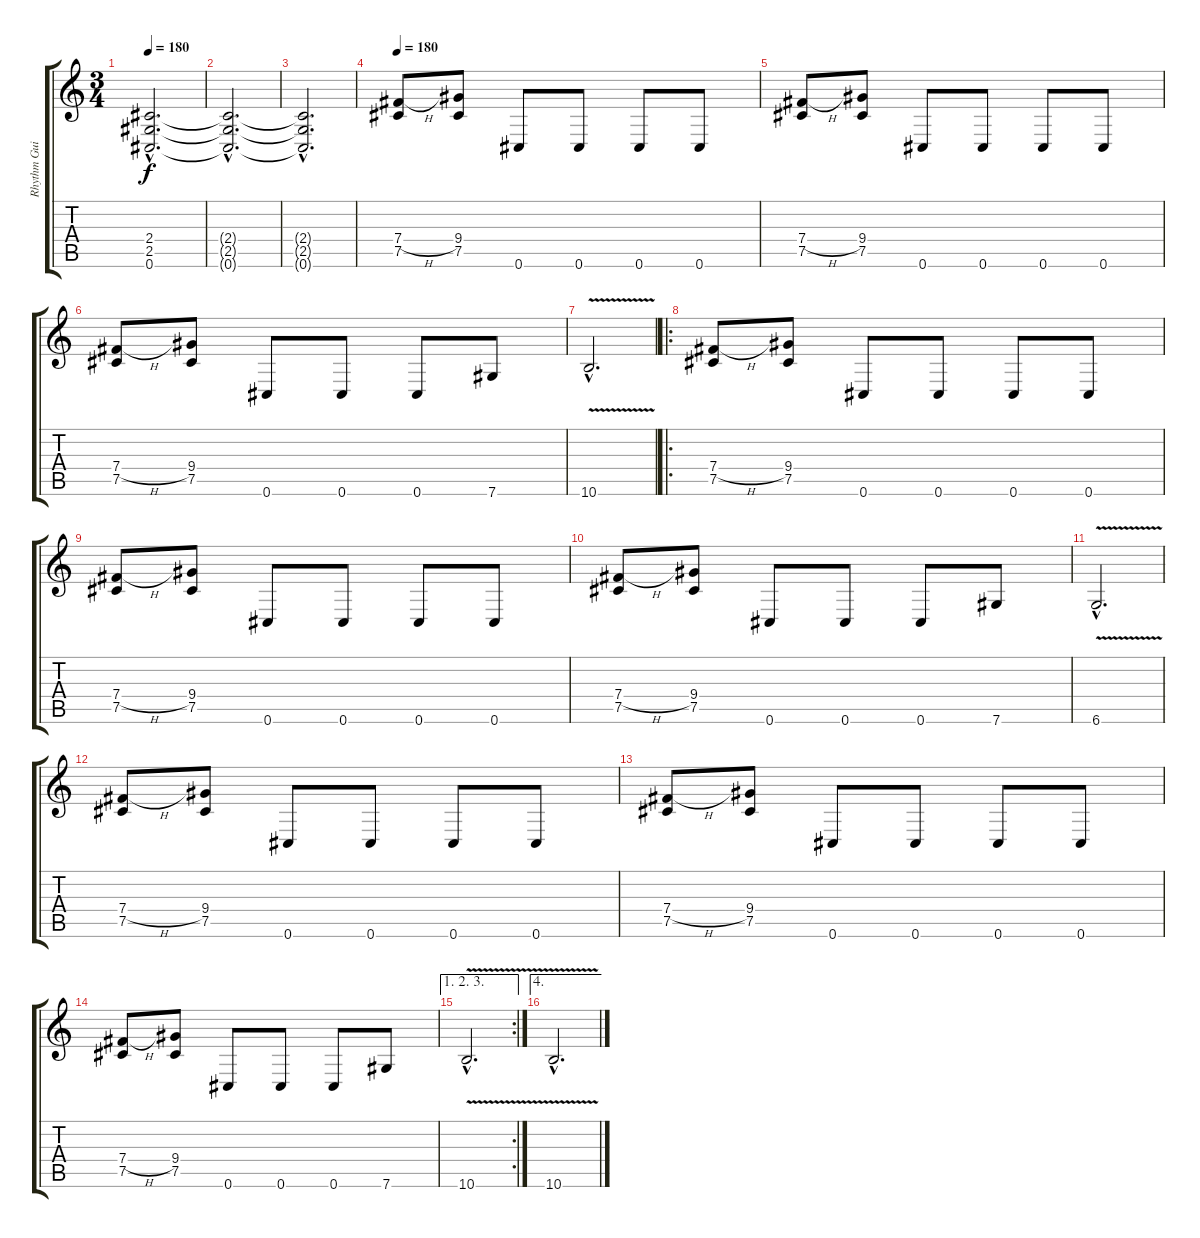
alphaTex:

\track ("Rhythm Guitar" "Rhythm Gui") {instrument distortionguitar}
\staff {score tabs}
\tuning (C4 Ab3 E3 B2 Gb2 Db2) {hide}
\ts (3 4)
\tempo 180
\clef g2
\ks c
(2.4{hac t} 2.5{hac t} 0.6{hac t}).2{d dy f} |
(2.4{hac t} 2.5{hac t} 0.6{hac t}).2{d} |
(2.4{hac t} 2.5{hac t} 0.6{hac t}).2{d} |
\tempo 180
(7.4{h} 7.5).8 (9.4 7.5).8 0.6.8 0.6.8 0.6.8 0.6.8 |
(7.4{h} 7.5).8 (9.4 7.5).8 0.6.8 0.6.8 0.6.8 0.6.8 |
(7.4{h} 7.5).8 (9.4 7.5).8 0.6.8 0.6.8 0.6.8 7.6.8 |
10.6{v hac}.2{d} |
\ro
(7.4{h} 7.5).8 (9.4 7.5).8 0.6.8 0.6.8 0.6.8 0.6.8 |
(7.4{h} 7.5).8 (9.4 7.5).8 0.6.8 0.6.8 0.6.8 0.6.8 |
(7.4{h} 7.5).8 (9.4 7.5).8 0.6.8 0.6.8 0.6.8 7.6.8 |
6.6{v hac}.2{d} |
(7.4{h} 7.5).8 (9.4 7.5).8 0.6.8 0.6.8 0.6.8 0.6.8 |
(7.4{h} 7.5).8 (9.4 7.5).8 0.6.8 0.6.8 0.6.8 0.6.8 |
(7.4{h} 7.5).8 (9.4 7.5).8 0.6.8 0.6.8 0.6.8 7.6.8 |
\ae (1 2 3)
\rc 2
10.6{v hac}.2{d} |
\ae 4
10.6{v hac}.2{d}
